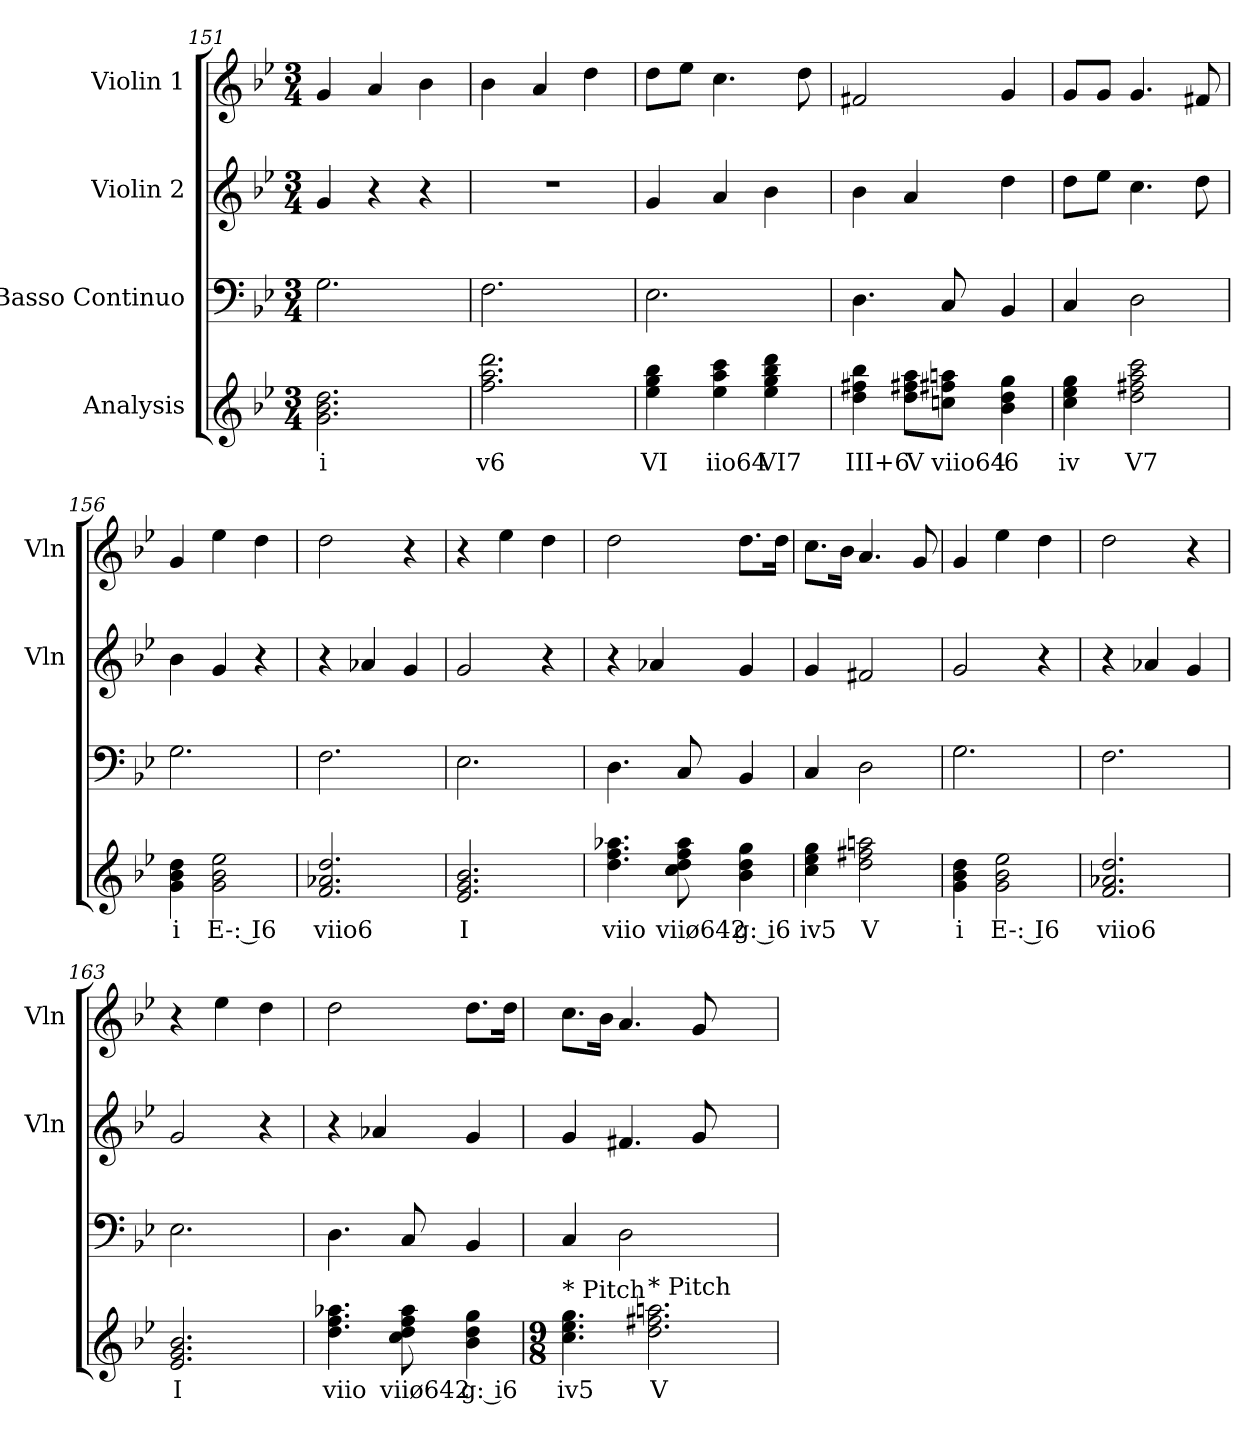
**kern	**text	**kern	**kern	**kern
*part4	*part4	*part3	*part2	*part1
*staff4	*staff4	*staff3	*staff2	*staff1
*I"Analysis	*	*I"Basso Continuo	*I"Violin 2	*I"Violin 1
*	*	*	*I'Vln	*I'Vln
!!LO:LB:g=z
*	*	*clefF4	*clefG2	*clefG2
*k[b-e-]	*	*k[b-e-]	*k[b-e-]	*k[b-e-]
*M3/4	*	*M3/4	*M3/4	*M3/4
=151	=151	=151	=151	=151
2.g 2.b- 2.dd	i	2.G\	4g/	4g/
.	.	.	4r	4a/
.	.	.	4r	4b-\
=152	=152	=152	=152	=152
2.ff 2.aa 2.ddd	v6	2.F\	2.r	4b-\
.	.	.	.	4a/
.	.	.	.	4dd\
=153	=153	=153	=153	=153
4ee- 4gg 4bb-	VI	2.E-\	4g/	8dd\L
.	.	.	.	8ee-\J
4ee- 4aa 4ccc	iio64	.	4a/	4.cc\
4ee- 4gg 4bb- 4ddd	VI7	.	4b-\	.
.	.	.	.	8dd\
=154	=154	=154	=154	=154
4dd 4ff#X 4bb-	III+6	4.D\	4b-\	2f#X/
8dd 8ff#X 8aaL	V	.	4a/	.
8ccn 8ff#X 8aanJ	viio64	8C/	.	.
4b- 4dd 4gg	i6	4BB-/	4dd\	4g/
=155	=155	=155	=155	=155
4cc 4ee- 4gg	iv	4C/	8dd\L	8g/L
.	.	.	8ee-\J	8g/J
2dd 2ff#X 2aa 2ccc	V7	2D\	4.cc\	4.g/
.	.	.	8dd\	8f#X/
!!LO:LB:g=z
=156	=156	=156	=156	=156
4g 4b- 4dd	i	2.G\	4b-\	4g/
2g 2b- 2ee-	E-: I6	.	4g/	4ee-\
.	.	.	4r	4dd\
=157	=157	=157	=157	=157
2.f 2.a-X 2.dd	viio6	2.F\	4r	2dd\
.	.	.	4a-X/	.
.	.	.	4g/	4r
=158	=158	=158	=158	=158
2.e- 2.g 2.b-	I	2.E-\	2g/	4r
.	.	.	.	4ee-\
.	.	.	4r	4dd\
=159	=159	=159	=159	=159
4.dd 4.ff 4.aa-X	viio	4.D\	4r	2dd\
.	.	.	4a-X/	.
8cc 8dd 8ff 8aa-	viiø642	8C/	.	.
4b- 4dd 4gg	g: i6	4BB-/	4g/	8.dd\L
.	.	.	.	16dd\Jk
=160	=160	=160	=160	=160
4cc 4ee- 4gg	iv5	4C/	4g/	8.cc\L
.	.	.	.	16b-\Jk
2dd 2ff#X 2aan	V	2D\	2f#X/	4.a/
.	.	.	.	8g/
!!LO:LB:g=z
=161	=161	=161	=161	=161
4g 4b- 4dd	i	2.G\	2g/	4g/
2g 2b- 2ee-	E-: I6	.	.	4ee-\
.	.	.	4r	4dd\
=162	=162	=162	=162	=162
2.f 2.a-X 2.dd	viio6	2.F\	4r	2dd\
.	.	.	4a-X/	.
.	.	.	4g/	4r
=163	=163	=163	=163	=163
2.e- 2.g 2.b-	I	2.E-\	2g/	4r
.	.	.	.	4ee-\
.	.	.	4r	4dd\
=164	=164	=164	=164	=164
4.dd 4.ff 4.aa-X	viio	4.D\	4r	2dd\
.	.	.	4a-X/	.
8cc 8dd 8ff 8aa-	viiø642	8C/	.	.
4b- 4dd 4gg	g: i6	4BB-/	4g/	8.dd\L
.	.	.	.	16dd\Jk
=165	=165	=165	=165	=165
*M9/8	*	*	*	*
!LO:TX:t=* Pitch	!	!	!	!
4.cc 4.ee- 4.gg	iv5	4C/	4g/	8.cc\L
.	.	.	.	16b-\Jk
.	.	2D\	4.f#X/	4.a/
!LO:TX:t=* Pitch	!	!	!	!
2.dd 2.ff#X 2.aan	V	.	.	.
.	.	.	8g/	8g/
.	.	4.ryy	4.ryy	4.ryy
=	=	=	=	=
*-	*-	*-	*-	*-
